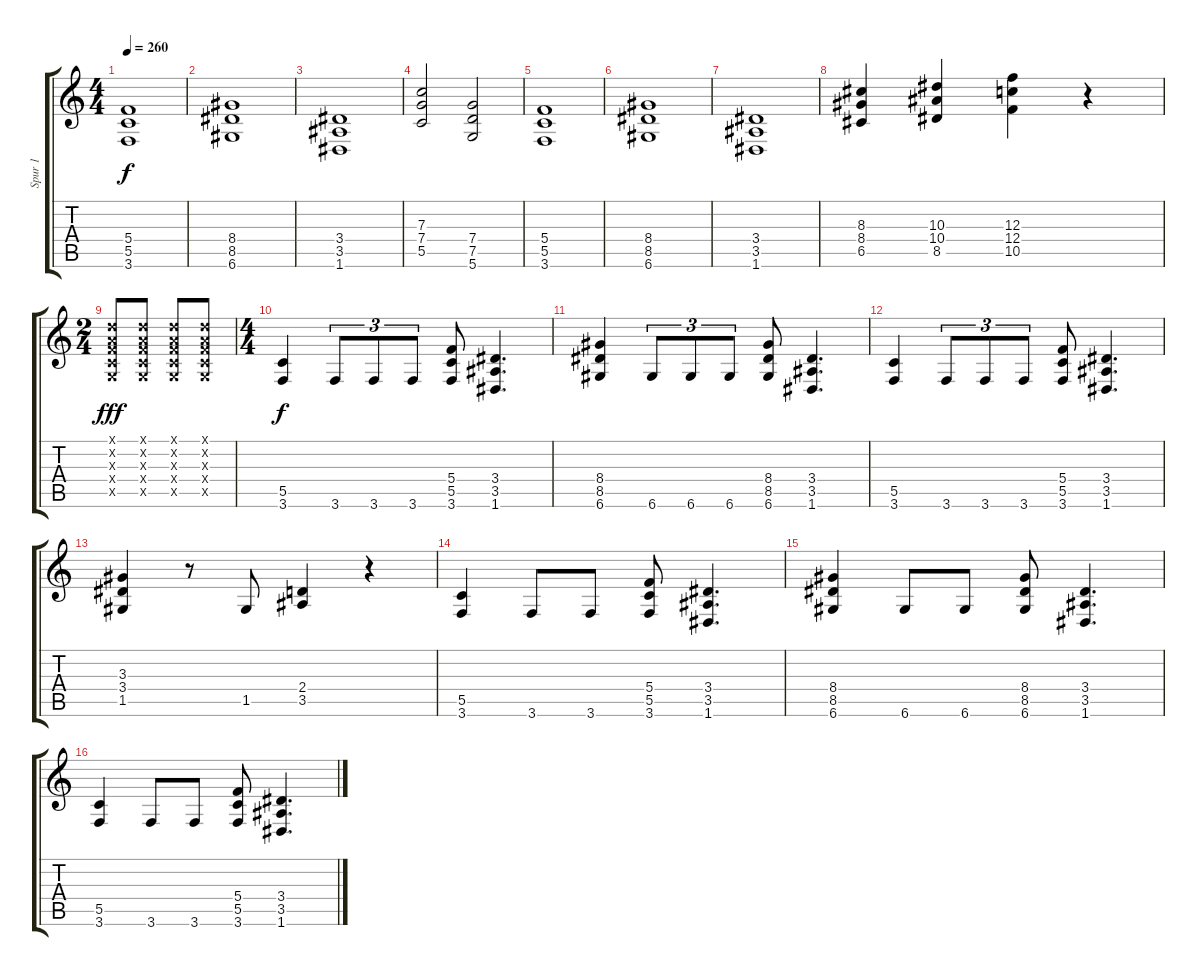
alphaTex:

\track ("Spur 1" "Spur 1") {instrument distortionguitar}
\staff {score tabs}
\tuning (D4 A3 F3 C3 G2 D2) {hide}
\ts (4 4)
\tempo 260
\clef g2
\ks c
(5.4 5.5 3.6).1{dy f} |
(8.4 8.5 6.6).1 |
(3.4 3.5 1.6).1 |
(7.3 7.4 5.5).2 (7.4 7.5 5.6).2 |
(5.4 5.5 3.6).1 |
(8.4 8.5 6.6).1 |
(3.4 3.5 1.6).1 |
(8.3 8.4 6.5).4 (10.3 10.4 8.5).4 (12.3 12.4 10.5).4 r.4 |
\ts (2 4)
(0.1{x} 0.2{x} 0.3{x} 0.4{x} 0.5{x}).8{dy fff} (0.1{x} 0.2{x} 0.3{x} 0.4{x} 0.5{x}).8 (0.1{x} 0.2{x} 0.3{x} 0.4{x} 0.5{x}).8 (0.1{x} 0.2{x} 0.3{x} 0.4{x} 0.5{x}).8 |
\ts (4 4)
(5.5 3.6).4{dy f} 3.6.8{tu (3 2)} 3.6.8{tu (3 2)} 3.6.8{tu (3 2)} (5.4 5.5 3.6).8 (3.4 3.5 1.6).4{d} |
(8.4 8.5 6.6).4 6.6.8{tu (3 2)} 6.6.8{tu (3 2)} 6.6.8{tu (3 2)} (8.4 8.5 6.6).8 (3.4 3.5 1.6).4{d} |
(5.5 3.6).4 3.6.8{tu (3 2)} 3.6.8{tu (3 2)} 3.6.8{tu (3 2)} (5.4 5.5 3.6).8 (3.4 3.5 1.6).4{d} |
(3.3 3.4 1.5).4 r.8 1.5.8 (2.4 3.5).4 r.4 |
(5.5 3.6).4 3.6.8 3.6.8 (5.4 5.5 3.6).8 (3.4 3.5 1.6).4{d} |
(8.4 8.5 6.6).4 6.6.8 6.6.8 (8.4 8.5 6.6).8 (3.4 3.5 1.6).4{d} |
(5.5 3.6).4 3.6.8 3.6.8 (5.4 5.5 3.6).8 (3.4 3.5 1.6).4{d}
